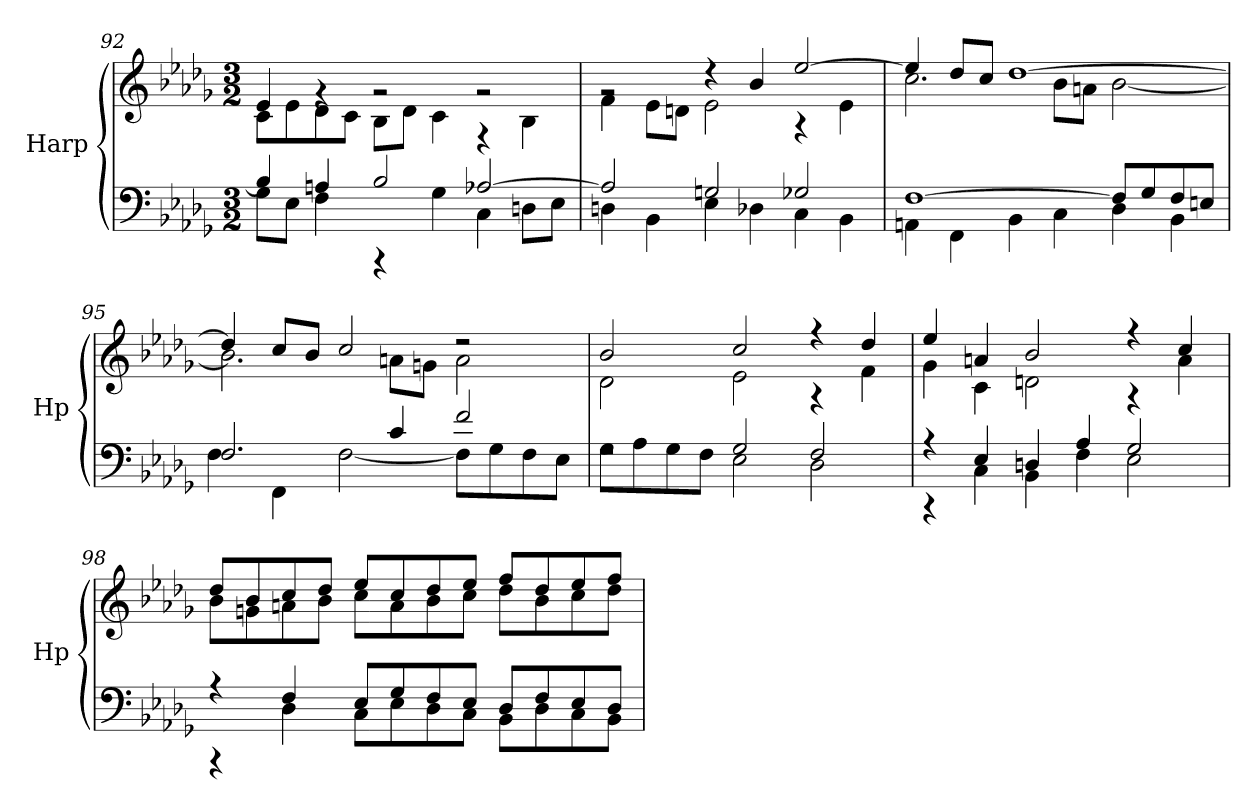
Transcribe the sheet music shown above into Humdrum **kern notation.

**kern	**kern
*part1	*part1
*staff2	*staff1
*I"Harp	*
*I'Hp	*
*clefF4	*clefG2
*k[b-e-a-d-g-]	*k[b-e-a-d-g-]
*M3/2	*M3/2
=92	=92
*^	*^
4B-/]	8G-\L	4e-/	8c\L
.	8E-\J	.	8e-\
4An/	4F\	4rg	8d-\
.	.	.	8c\J
2B-/	4rAAA	2rg	8B-\L
.	.	.	8d-\J
.	4G-\	.	4c\
[2A-X/	4C\	2rg	4rF
.	8Dn\L	.	4B-\
.	8E-\J	.	.
!!LO:LB:g=z	!!
=93	=93	=93	=93
2A-/]	4Dn\	2rg	4f\
.	4BB-\	.	8e-\L
.	.	.	8dn\J
2Gn/	4E-\	4r	2e-\
.	4D-X\	4b-/	.
2G-X/	4C\	[2ee-/	4rA
.	4BB-\	.	4e-\
=94	=94	=94	=94
[1F	4AAn\	4ee-/]	2.cc\
.	4FF\	8dd-/L	.
.	.	8cc/J	.
.	4BB-\	[1dd-	.
.	4C\	.	8b-\L
.	.	.	8an\J
8F/L]	4D-\	.	[2b-\
8G-/	.	.	.
8F/	4BB-\	.	.
8En/J	.	.	.
=95	=95	=95	=95
2.F/	4F\	4dd-/]	2.b-\]
.	4FF\	8cc/L	.
.	.	8b-/J	.
.	[2F\	2cc/	.
4c/	.	.	8an\L
.	.	.	8gn\J
2f/	8F\L]	2r	2a\
.	8G-\	.	.
.	8F\	.	.
.	8E-\J	.	.
!!LO:PB:g=z	!!
=96	=96	=96	=96
2rF	8G-\L	2b-/	2d-\
.	8A-\	.	.
.	8G-\	.	.
.	8F\J	.	.
2G-/	2E-\	2cc/	2e-\
2F/	2D-\	4r	4rA
.	.	4dd-/	4f\
=97	=97	=97	=97
4r	4rCC	4ee-/	4g-\
4E-/	4C\	4an/	4c\
4Dn/	4BB-\	2b-/	2dn\
4A-/	4F\	.	.
2G-/	2E-\	4r	4rA
.	.	4cc/	4a\
=98	=98	=98	=98
4r	4rAAA	8dd-/L	8b-\L
.	.	8b-/	8gn\
4F/	4D-\	8cc/	8an\
.	.	8dd-/J	8b-\J
8E-/L	8C\L	8ee-/L	8cc\L
8G-/	8E-\	8cc/	8a\
8F/	8D-\	8dd-/	8b-\
8E-/J	8C\J	8ee-/J	8cc\J
8D-/L	8BB-\L	8ff/L	8dd-\L
8F/	8D-\	8dd-/	8b-\
8E-/	8C\	8ee-/	8cc\
8D-/J	8BB-\J	8ff/J	8dd-\J
*v	*v	*	*
*	*v	*v
=	=
*-	*-
